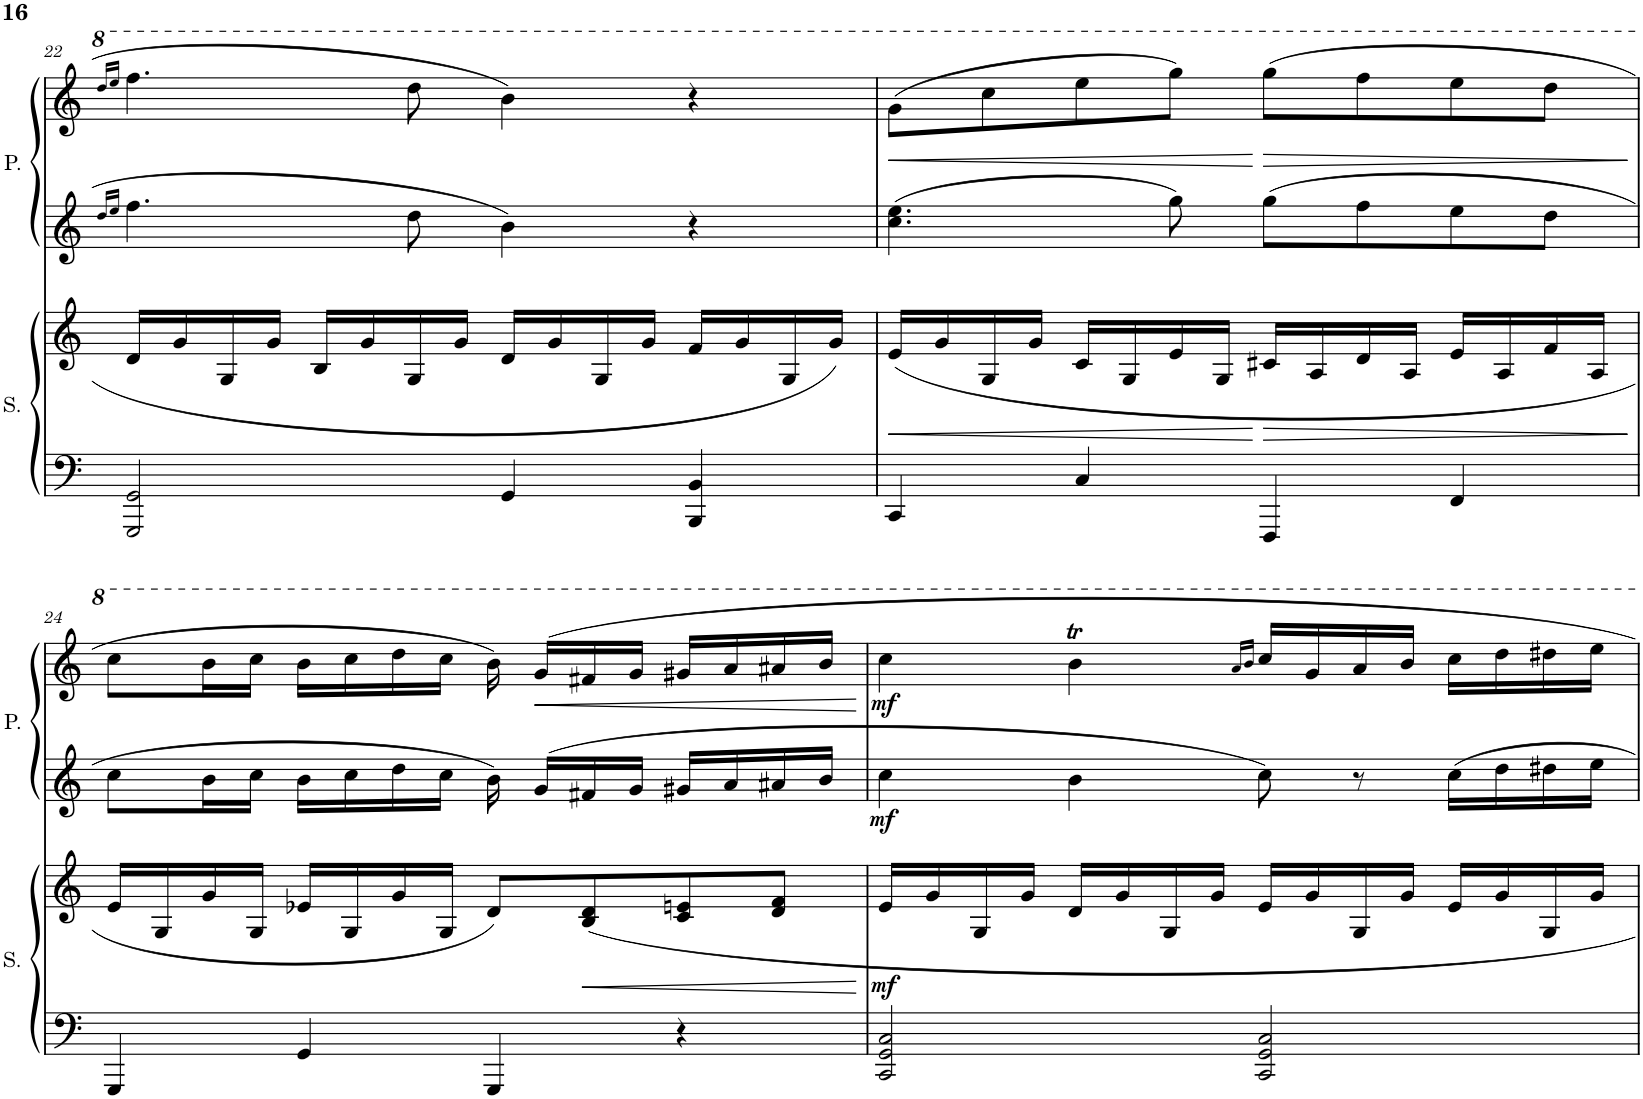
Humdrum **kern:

**kern	**kern	**dynam	**kern	**kern	**dynam
*part2	*part2	*part2	*part1	*part1	*part1
*staff4	*staff3	*staff3/4	*staff2	*staff1	*staff1/2
*I"Secondo	*	*	*I"Primo	*	*
*I'S.	*	*	*I'P.	*	*
!!LO:PB:g=z
*clefF4	*clefG2	*	*clefG2	*clefG2	*
*k[]	*k[]	*	*k[]	*k[]	*
*M4/4	*M4/4	*	*M4/4	*M4/4	*
*met(c)	*met(c)	*	*met(c)	*met(c)	*
=22	=22	=22	=22	=22	=22
.	.	.	16qdd/LL	16qddd/LL	.
.	.	.	16qee/JJ	16qeee/JJ	.
2GGG/ 2GG/	16d/LL	.	4.ff\	4.fff\	.
.	16g/	.	.	.	.
.	16G/	.	.	.	.
.	16g/JJ	.	.	.	.
.	16B/LL	.	.	.	.
.	16g/	.	.	.	.
.	16G/	.	8dd\	8ddd\	.
.	16g/JJ	.	.	.	.
4GG/	16d/LL	.	4b\	4bb\	.
.	16g/	.	.	.	.
.	16G/	.	.	.	.
.	16g/JJ	.	.	.	.
4BBB/ 4BB/	16f/LL	.	4r	4r	.
.	16g/	.	.	.	.
.	16G/	.	.	.	.
.	16g/JJ	.	.	.	.
=23	=23	=23	=23	=23	=23
!	!	!LO:HP:b	!	!	!LO:HP:b
4CC/	(16e/LL	<	4.cc\ 4.ee\	(8gg\L	<
.	16g/	.	.	.	.
.	16G/	.	.	8ccc\	.
.	16g/JJ	.	.	.	.
4C/	16c/LL	.	.	8eee\	.
.	16G/	.	.	.	.
.	16e/	.	8gg\	8ggg\J)	.
.	16G/JJ	.	.	.	.
!	!	!LO:HP:n=1:b	!	!	!LO:HP:n=1:b
4FFF/	16c#X/LL	[ >	8gg\L	(8ggg\L	[ >
.	16A/	.	.	.	.
.	16d/	.	8ff\	8fff\	.
.	16A/JJ	.	.	.	.
4FF/	16e/LL	.	8ee\	8eee\	.
.	16A/	.	.	.	.
.	16f/	.	8dd\J	8ddd\J	.
.	16A/JJ	.	.	.	.
.	.	]	.	.	]
!!LO:LB:g=z
=24	=24	=24	=24	=24	=24
4GGG/	16e/LL	.	8cc\L	8ccc\L	.
.	16G/	.	.	.	.
.	16g/	.	16b\L	16bb\L	.
.	16G/JJ	.	16cc\JJ	16ccc\JJ	.
4GG/	16e-X/LL	.	16b\LL	16bb\LL	.
.	16G/	.	16cc\	16ccc\	.
.	16g/	.	16dd\	16ddd\	.
.	16G/JJ	.	16cc\JJ	16ccc\JJ	.
4GGG/	8d/L)	.	16b\	16bb\)	.
!	!	!	!	!	!LO:HP:b
.	.	.	16g/LL	16gg/LL	<
!	!	!LO:HP:b	!	!	!
.	8B/ 8d/	<	16f#X/	16ff#X/	.
.	.	.	16g/JJ	16gg/JJ	.
4r	8c/ 8en/	.	16g#X/LL	16gg#X/LL	.
.	.	.	16a/	16aa/	.
.	8d/ 8f/J	.	16a#X/	16aa#X/	.
.	.	.	16b/JJ	16bb/JJ	.
.	.	[	.	.	[
=25	=25	=25	=25	=25	=25
!	!	!LO:DY:b	!	!	!LO:DY:b=2
!	!	!	!	!	!LO:DY:n=1:b
2CC/ 2GG/ 2C/	16e/LL	mf	4cc\	4ccc\	mf mf
.	16g/	.	.	.	.
.	16G/	.	.	.	.
.	16g/JJ	.	.	.	.
.	16d/LL	.	4b\	4bbt\	.
.	16g/	.	.	.	.
.	16G/	.	.	.	.
.	16g/JJ	.	.	.	.
.	.	.	.	16qaa/LL	.
.	.	.	.	16qbb/JJ	.
2CC/ 2GG/ 2C/	16e/LL	.	8cc\	16ccc/LL	.
.	16g/	.	.	16gg/	.
.	16G/	.	8r	16aa/	.
.	16g/JJ	.	.	16bb/JJ	.
.	16e/LL	.	16cc\LL	16ccc\LL	.
.	16g/	.	16dd\	16ddd\	.
.	16G/	.	16dd#X\	16ddd#X\	.
.	16g/JJ	.	16ee\JJ	16eee\JJ	.
=	=	=	=	=	=
*-	*-	*-	*-	*-	*-
